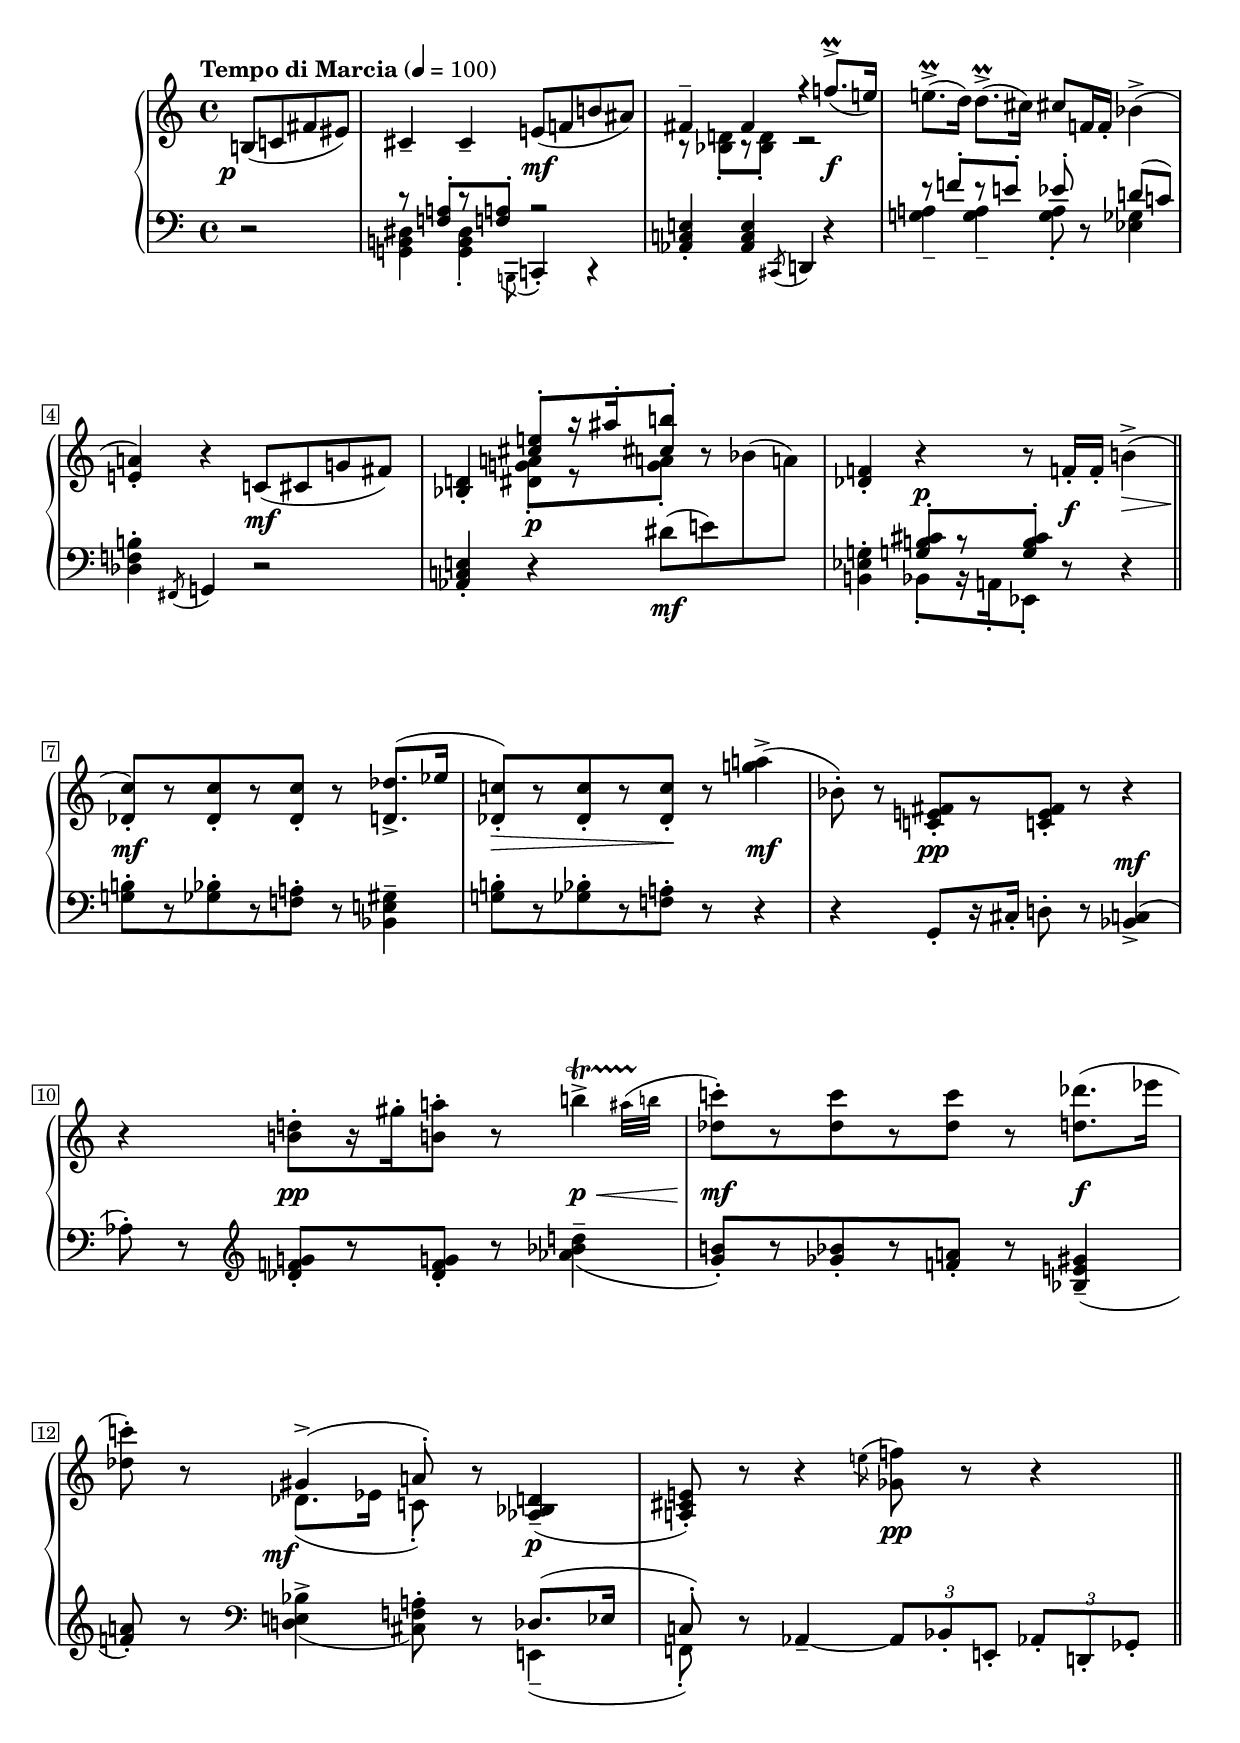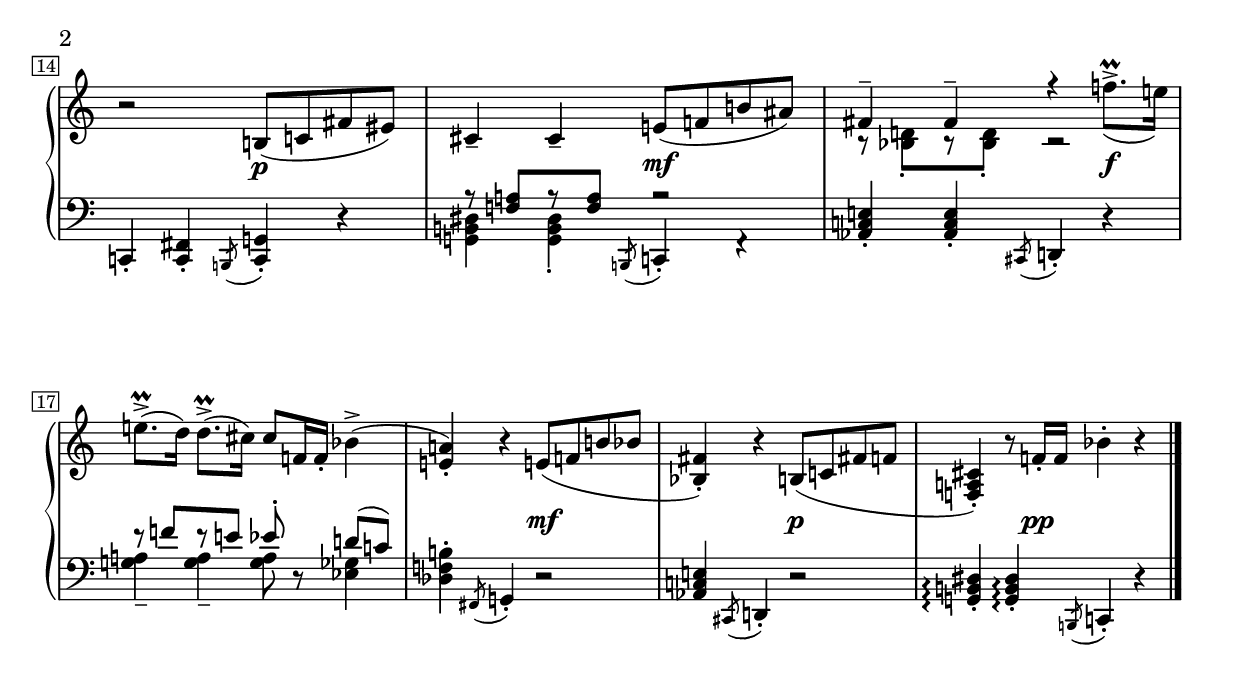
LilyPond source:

Global = {
  \key c \major
  \time 4/4
  \include "../global.ly"
}

bottom = { \change Staff = "lower"\stemUp }
top = { \change Staff = "upper"\stemDown }

Sopran = \context Voice = "one" \relative c'' {
  \voiceOne
  \override MultiMeasureRest.staff-position = #0
  \override Rest.staff-position = #0
  \override DynamicText.Y-offset = #-4
  %1
  \tempo \markup { \bold "Tempo di Marcia" } 4 = 100
  \partial 2
    \slurDown
    b,!8[( c! fis eis])
  %1
  | cis!4_- cis_- e!8[(\mf f! b! ais])
  | fis!4-- fis f'\rest f!8.[(^>\prall\f e!16])
  | \stemNeutral\slurNeutral
    e!8.[(^>\prall d16]) d8.[(^>\prall cis!16]) cis!8[ f,!16 f_.] bes4^>(
  | <e,! a!>_.) r c!8[(\mf cis g'! fis])
  %5
  | \stemUp <bes, d!>4_. <cis'! e!>8[^. a'16\rest ais^. <cis,! b'!>8^.] r s4
  | <des, f!>4_. r r8 f!16_.\f[ f_.] \stemDown b!4^>(\>
    \bar "||"
    \break
  | \stemNeutral\slurUp <des, c'>8_.[)\!\mf r q_. r q_.] r <d! des'>8._>[( ees'16]
  | <des, c'!>8_.[)\> r q_. r q_.]\! r <g'! a!>4^>(\mf
  | bes,8^.) r <c,! e! fis>_.[\pp g'\rest <c, e fis>_.] r r4
  %10
  | r4 <b'! d!>8^._\pp[ r16 gis'^. <b,! a'!>8^.] r
    \once\override Hairpin.Y-offset = #-3.5
    \afterGrace b'!4^>_\p\<\startTrillSpan { ais32[( b!\stopTrillSpan ] }
  | <des, c'!>8^.)[\!\mf r q r q] r <d! des'>8.[\f( ees'16]
  | <des, c'!>8^.) r gis,4^>( a!8^.) r <aes, bes d!>4_-_\p_(
  | <a! cis e!>8_.) r r4 \acciaccatura { e''!8 } <ges, f'!>8\pp r r4
    \bar "||"
    \break
  | \slurDown r2 b,!8[(\p c! fis eis)]
  %15
  | cis4_- cis_- e!8[(\mf f! b! ais])
  | fis4-- fis-- f'\rest f!8.[(^>\prall\f e!16])
  | \stemNeutral\slurNeutral
    e!8.[(^>\prall d16]) d8.[(^>\prall cis!16]) cis8[ f,!16 f_.] bes4^>(
  | \override DynamicText.Y-offset = #-6
    <e,! a!>_.) r e!8[(\mf f! b! bes]
  | <bes, fis'>4_.) r b!8[(\p c! fis! f!]
  %20
  | <f,! a! cis>4_.) r8 f'!16_.[_\pp f] bes4^. r
  \fine
}

Alto = \context Voice = "two" \relative c' {
  \voiceTwo
  \override MultiMeasureRest.staff-position = #0
  \override Rest.staff-position = #0
  \partial 2
    s2
  %1
  | s1
  | b8\rest <bes d!>_.[ b\rest <bes d>_.] c2\rest
  | s1*2
  %5
  | s4 <dis g! a!>8[_.\p e\rest <g a>_.] s4.
  | s1*6
  %12
  | s4
    \once\override DynamicText.X-offset = #-3
    des8.[(\mf ees16] c!8_.) s4.
  | s1*3
  %16
  | b8\rest <bes d!>_.[ b\rest q_.] b2\rest
}

Tenor = \context Voice = "three" \relative c' {
  \voiceThree
  \override MultiMeasureRest.staff-position = #0
  \override Rest.staff-position = #0
  \partial 2
    s2
  %1
  | c8\rest <f,! a!>^.[ c'\rest <f,! a!>^.] a2\rest
  | s1
  | e'8\rest f!^.[ e\rest e!^.] ees^. s d![( c!])
  | s1*2
  %6
  | s4 <g! b! cis>8^.^\p[ b\rest q^.] s4.
  | s1*5
  %12
  | s2. des,8.[( ees16]
  | c!8^.) s s2.
  | s1
  %15
  | a'8\rest <f! a!>8[ a\rest q] a2\rest
  | s1
  | e'8\rest f![ e\rest e!] ees^. s d![( c!])
}

Bass = \context Voice = "four" \relative c {
  \voiceFour
  \override MultiMeasureRest.staff-position = #0
  \override Rest.staff-position = #0
  \partial 2
    r2
  %1
  | <g! b! dis>4 q_. \acciaccatura { b,!8 } \stemUp c!4_. c\rest
  | <aes' c! e!>4_. q \acciaccatura { cis,!8 } \stemUp d!4 r
  | \stemNeutral <g'! a!>_- q_- q8_. d\rest <ees ges>4
  | <des f! b!>4^. \acciaccatura { fis,!8 } \stemUp g!4 r2
  %5
  | <aes c! e!>4_. r
    \stemDown\slurUp
    \once\override Beam.positions = #'(0 . 1)
    dis'8[(\mf e!) \top bes'( a!)] \bottom
  | \stemDown <b,,! ees g!>4^. bes8[_. b16\rest a!_. ees8_.] r8 r4
  | <g'! b!>8^.[ r <ges bes>^. r <f! a!>^.] r <bes, e! gis>4^-
  | <g'! b!>8^.[ r <ges bes>^. r <f! a!>^.] r r4
  | r \stemUp g,8_.[ r16 cis_.] \stemNeutral d!8^. r <bes c!>4_>^\mf(
  %10
  | aes'8^.) r \clef treble <des f! g!>_.[ r q_.] \slurDown r <aes' bes d!>4^-(
  | <g b>8_.[) r <ges bes>_. r <f! a!>_.] r <bes, e! gis>4_-(
  | <f'! a!>8_.) r \clef bass <d,! e! bes'>4^>( <cis f! a!>8^.) r \stemDown e,!4_-(
  | f!8_.) r \stemUp\slurNeutral aes4_-~
    \tupletUp\tuplet 3/2 { aes8 bes_. e,!_. } \tuplet 3/2 { aes!8_. d,!_. ges!_. }
  | c,!4_. <c fis>_. \acciaccatura { b!8 } <c g'!>4_. r
  %15
  | \stemDown <g'! b! dis> q_. \stemUp \acciaccatura { b,!8 } c!4_. f\rest
  | <aes c! e!>_. q_. \acciaccatura { cis,!8 } d!4_. r
  | \stemDown <g'! a!>_- q_- q8 r <ees ges>4
  | <des f! b!>^. \stemUp \acciaccatura { fis,!8 } g!4_. r2
  | <aes c! e!>4 \acciaccatura { cis,!8 } d!4_. r2
  %20
  | \override Arpeggio.positions = #'(-3 . 0)
    <g! b! dis>4_.\arpeggio q_.\arpeggio \acciaccatura { b,!8 } c!4_. r
  \fine
}

centerDynamics = {
  \partial 2
    s4-\markup { \hspace #-2 \dynamic p } s
  %1
  | s1
}

\score {
  \new PianoStaff
  <<
    \accidentalStyle Score.piano
    \context Staff = "upper" <<
      \set Staff.midiInstrument = #"acoustic grand"
      \Global
      \clef treble
      \Sopran
      \Alto
    >>
    \context Dynamics <<
      \Global \centerDynamics
    >>
    \context Staff = "lower" <<
      \set Staff.midiInstrument = #"acoustic grand"
      \Global
      \clef bass
      \Tenor
      \Bass
    >>
  >>
  \header {
    %composer = "Hans Erich Apostel"
    %opus = "Op. 13"
    title = \markup { "VI" }
  }
  \layout {
    \context {
      \PianoStaff
      % More space between staves in the same PianoStaff
      %\override StaffGrouper.staff-staff-spacing.minimum-distance = 12
      \override TextScript.font-shape = #'italic
    }
  }
  \midi {
    \tempo 4 = 100
  }
}
